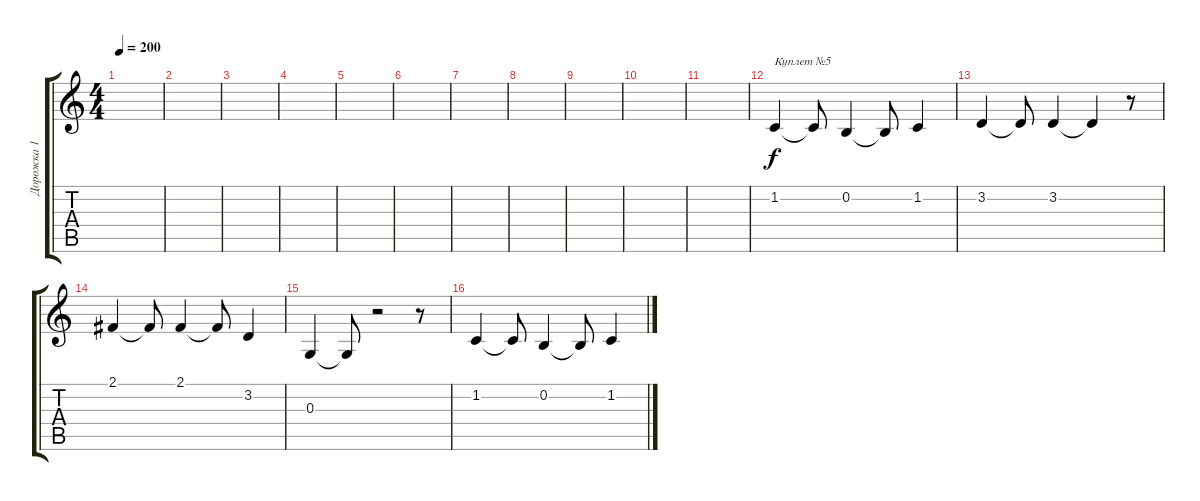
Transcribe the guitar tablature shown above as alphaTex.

\track ("Дорожка 1" "Дорожка 1") {instrument acousticgrandpiano}
\staff {score tabs}
\tuning (E4 B3 G3 D3 A2 E2) {hide}
\ts (4 4)
\tempo 200
\clef g2
\ks c
|
|
|
|
|
|
|
|
|
|
|
1.2.4{txt "Куплет №5"} 1.2{t}.8 0.2.4 0.2{t}.8 1.2.4 |
3.2.4 3.2{t}.8 3.2.4 3.2{t}.4 r.8 |
2.1.4 2.1{t}.8 2.1.4 2.1{t}.8 3.2.4 |
0.3.4 0.3{t}.8 r.2 r.8 |
1.2.4 1.2{t}.8 0.2.4 0.2{t}.8 1.2.4
